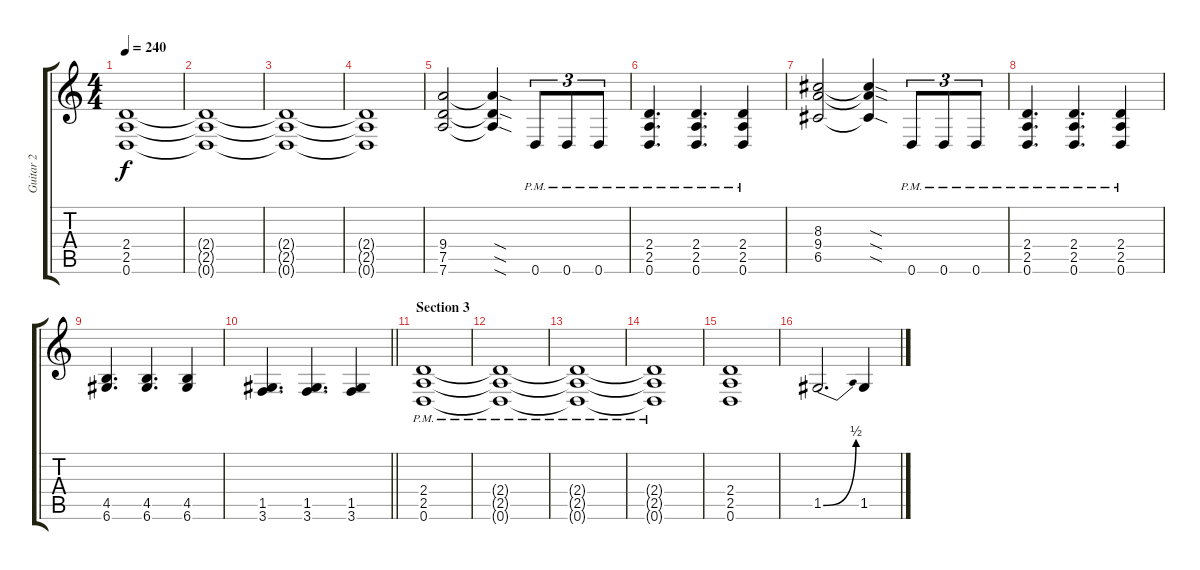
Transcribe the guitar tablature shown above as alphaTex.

\track ("Guitar 2" "Guitar 2") {instrument overdrivenguitar}
\staff {score tabs}
\tuning (D4 A3 F3 C3 G2 D2) {hide}
\ts (4 4)
\tempo 240
\clef g2
\ks c
(2.4{t} 2.5{t} 0.6{t}).1{dy f} |
(2.4{t} 2.5{t} 0.6{t}).1 |
(2.4{t} 2.5{t} 0.6{t}).1 |
(2.4{t} 2.5{t} 0.6{t}).1 |
(9.4 7.5 7.6).2 (9.4{sod t} 7.5{sod t} 7.6{sod t}).4 0.6{pm}.8{tu (3 2)} 0.6{pm}.8{tu (3 2)} 0.6{pm}.8{tu (3 2)} |
(2.4{pm} 2.5{pm} 0.6{pm}).4{d} (2.4{pm} 2.5{pm} 0.6{pm}).4{d} (2.4{pm} 2.5{pm} 0.6{pm}).4 |
(8.3 9.4 6.5).2 (8.3{sod t} 9.4{sod t} 6.5{sod t}).4 0.6{pm}.8{tu (3 2)} 0.6{pm}.8{tu (3 2)} 0.6{pm}.8{tu (3 2)} |
(2.4{pm} 2.5{pm} 0.6{pm}).4{d} (2.4{pm} 2.5{pm} 0.6{pm}).4{d} (2.4{pm} 2.5{pm} 0.6{pm}).4 |
(4.5 6.6).4{d} (4.5 6.6).4{d} (4.5 6.6).4 |
\barLineRight lightlight
(1.5 3.6).4{d} (1.5 3.6).4{d} (1.5 3.6).4 |
\section ("" "Section 3")
(2.4{pm} 2.5{pm} 0.6{pm}).1 |
(2.4{pm t} 2.5{pm t} 0.6{pm t}).1 |
(2.4{pm t} 2.5{pm t} 0.6{pm t}).1 |
(2.4{pm t} 2.5{pm t} 0.6{pm t}).1 |
(2.4 2.5 0.6).1 |
1.5{be (bend 0 0 60 2)}.2{d} 1.5.4
